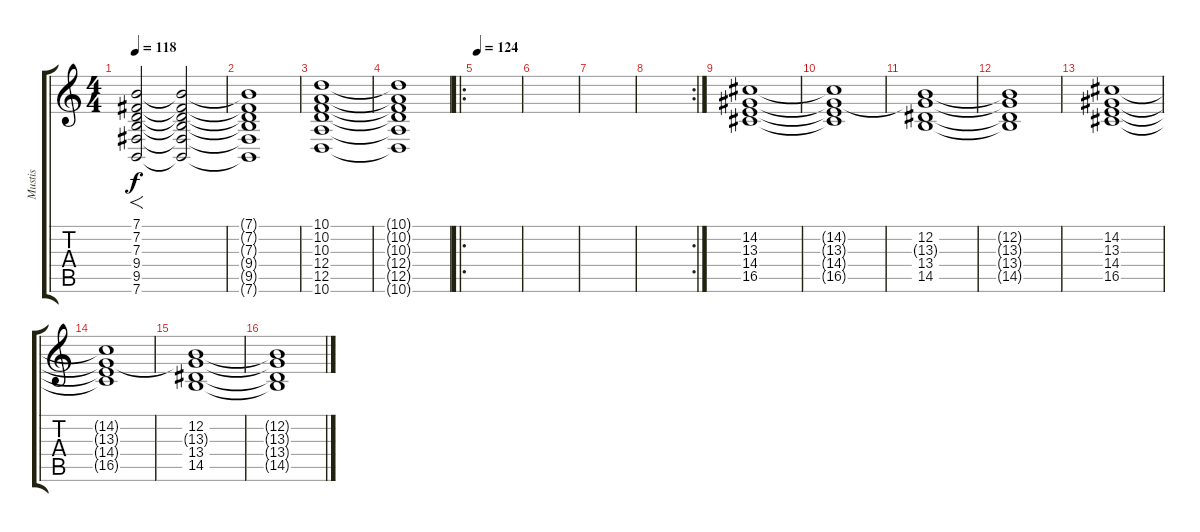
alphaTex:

\track ("Mustis" "Mustis") {instrument voiceoohs}
\staff {score tabs}
\tuning (E4 B3 G3 D3 A2 E2) {hide}
\ts (4 4)
\tempo 118
\clef g2
\ks c
(7.1 7.2 7.3 9.4 9.5 7.6).2{f dy f} (7.1{t} 7.2{t} 7.3{t} 9.4{t} 9.5{t} 7.6{t}).2 |
(7.1{t} 7.2{t} 7.3{t} 9.4{t} 9.5{t} 7.6{t}).1 |
(10.1 10.2 10.3 12.4 12.5 10.6).1 |
(10.1{t} 10.2{t} 10.3{t} 12.4{t} 12.5{t} 10.6{t}).1 |
\ro
\tempo 124
|
|
|
\rc 2
|
(14.2 13.3 14.4 16.5).1 |
(14.2{t} 13.3{t} 14.4{t} 16.5{t}).1 |
(12.2 13.3{t} 13.4 14.5).1 |
(12.2{t} 13.3{t} 13.4{t} 14.5{t}).1 |
(14.2 13.3 14.4 16.5).1 |
(14.2{t} 13.3{t} 14.4{t} 16.5{t}).1 |
(12.2 13.3{t} 13.4 14.5).1 |
(12.2{t} 13.3{t} 13.4{t} 14.5{t}).1
